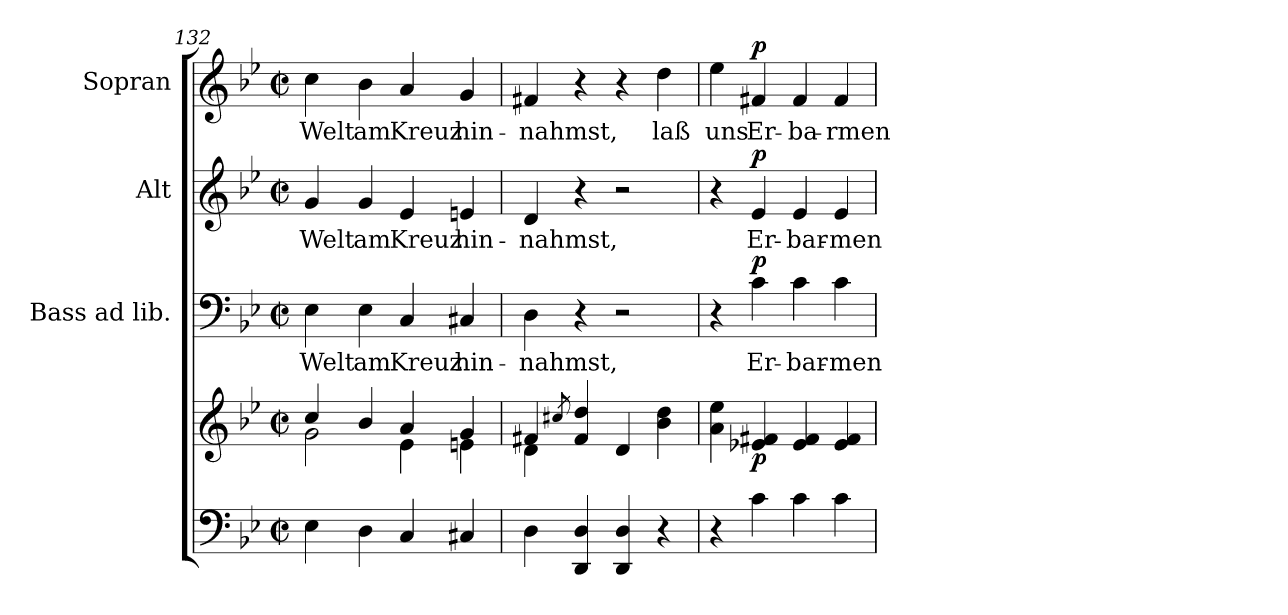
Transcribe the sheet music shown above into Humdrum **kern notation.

**kern	**kern	**dynam	**kern	**text	**dynam	**kern	**text	**dynam	**kern	**text	**dynam
*part4	*part4	*part4	*part3	*part3	*part3	*part2	*part2	*part2	*part1	*part1	*part1
*staff5	*staff4	*staff4/5	*staff3	*staff3	*staff3	*staff2	*staff2	*staff2	*staff1	*staff1	*staff1
*	*	*	*I"Bass ad lib.	*	*	*I"Alt	*	*	*I"Sopran	*	*
*	*	*	*I'B.	*	*	*I'A.	*	*	*I'S.	*	*
*clefF4	*clefG2	*	*clefF4	*	*	*clefG2	*	*	*clefG2	*	*
*k[b-e-]	*k[b-e-]	*	*k[b-e-]	*	*	*k[b-e-]	*	*	*k[b-e-]	*	*
*B-:	*B-:	*	*B-:	*	*	*B-:	*	*	*B-:	*	*
*M2/2	*M2/2	*	*M2/2	*	*	*M2/2	*	*	*M2/2	*	*
*met(c|)	*met(c|)	*	*met(c|)	*	*	*met(c|)	*	*	*met(c|)	*	*
=132	=132	=132	=132	=132	=132	=132	=132	=132	=132	=132	=132
*	*^	*	*	*	*	*	*	*	*	*	*
!	!	!	!	!	!LO:LY:b	!	!	!LO:LY:b	!	!	!LO:LY:b	!
4E-\	4cc/	2g\	.	4E-\	Welt	.	4g/	Welt	.	4cc\	Welt	.
!	!	!	!	!	!LO:LY:b	!	!	!LO:LY:b	!	!	!LO:LY:b	!
4D\	4b-/	.	.	4E-\	am	.	4g/	am	.	4b-\	am	.
!	!	!	!	!	!LO:LY:b	!	!	!LO:LY:b	!	!	!LO:LY:b	!
4C/	4a/	4e-\	.	4C/	Kreuz	.	4e-/	Kreuz	.	4a/	Kreuz	.
!	!	!	!	!	!LO:LY:b	!	!	!LO:LY:b	!	!	!LO:LY:b	!
4C#X/	4g/	4en\	.	4C#X/	hin-	.	4en/	hin-	.	4g/	hin-	.
=133	=133	=133	=133	=133	=133	=133	=133	=133	=133	=133	=133	=133
!	!	!	!	!	!LO:LY:b	!	!	!LO:LY:b	!	!	!LO:LY:b	!
4D\	4f#X/	4d\	.	4D\	-nahmst,	.	4d/	-nahmst,	.	4f#X/	-nahmst,	.
.	8qcc#X/	.	.	.	.	.	.	.	.	.	.	.
4DD/ 4D/	4f#/ 4dd/	2.ryy	.	4r	.	.	4r	.	.	4r	.	.
4DD/ 4D/	4d/	.	.	2r	.	.	2r	.	.	4r	.	.
!	!	!	!	!	!	!	!	!	!	!	!LO:LY:b	!
4r	4b-\ 4dd\	.	.	.	.	.	.	.	.	4dd\	laß	.
*	*v	*v	*	*	*	*	*	*	*	*	*	*
!!LO:LB:g=z
=134	=134	=134	=134	=134	=134	=134	=134	=134	=134	=134	=134
!	!	!	!	!	!	!	!	!	!	!LO:LY:b	!
4r	4a\ 4ee-\	.	4r	.	.	4r	.	.	4ee-\	uns	.
!	!	!LO:DY:b	!	!LO:LY:b	!LO:DY:a	!	!LO:LY:b	!LO:DY:a	!	!LO:LY:b	!LO:DY:a
4c\	4e-X/ 4f#X/	p	4c\	Er-	p	4e-/	Er-	p	4f#X/	Er-	p
!	!	!	!	!LO:LY:b	!	!	!LO:LY:b	!	!	!LO:LY:b	!
4c\	4e-/ 4f#/	.	4c\	-bar-	.	4e-/	-bar-	.	4f#/	-ba-	.
!	!	!	!	!LO:LY:b	!	!	!LO:LY:b	!	!	!LO:LY:b	!
4c\	4e-/ 4f#/	.	4c\	-men	.	4e-/	-men	.	4f#/	-rmen	.
=	=	=	=	=	=	=	=	=	=	=	=
*-	*-	*-	*-	*-	*-	*-	*-	*-	*-	*-	*-
